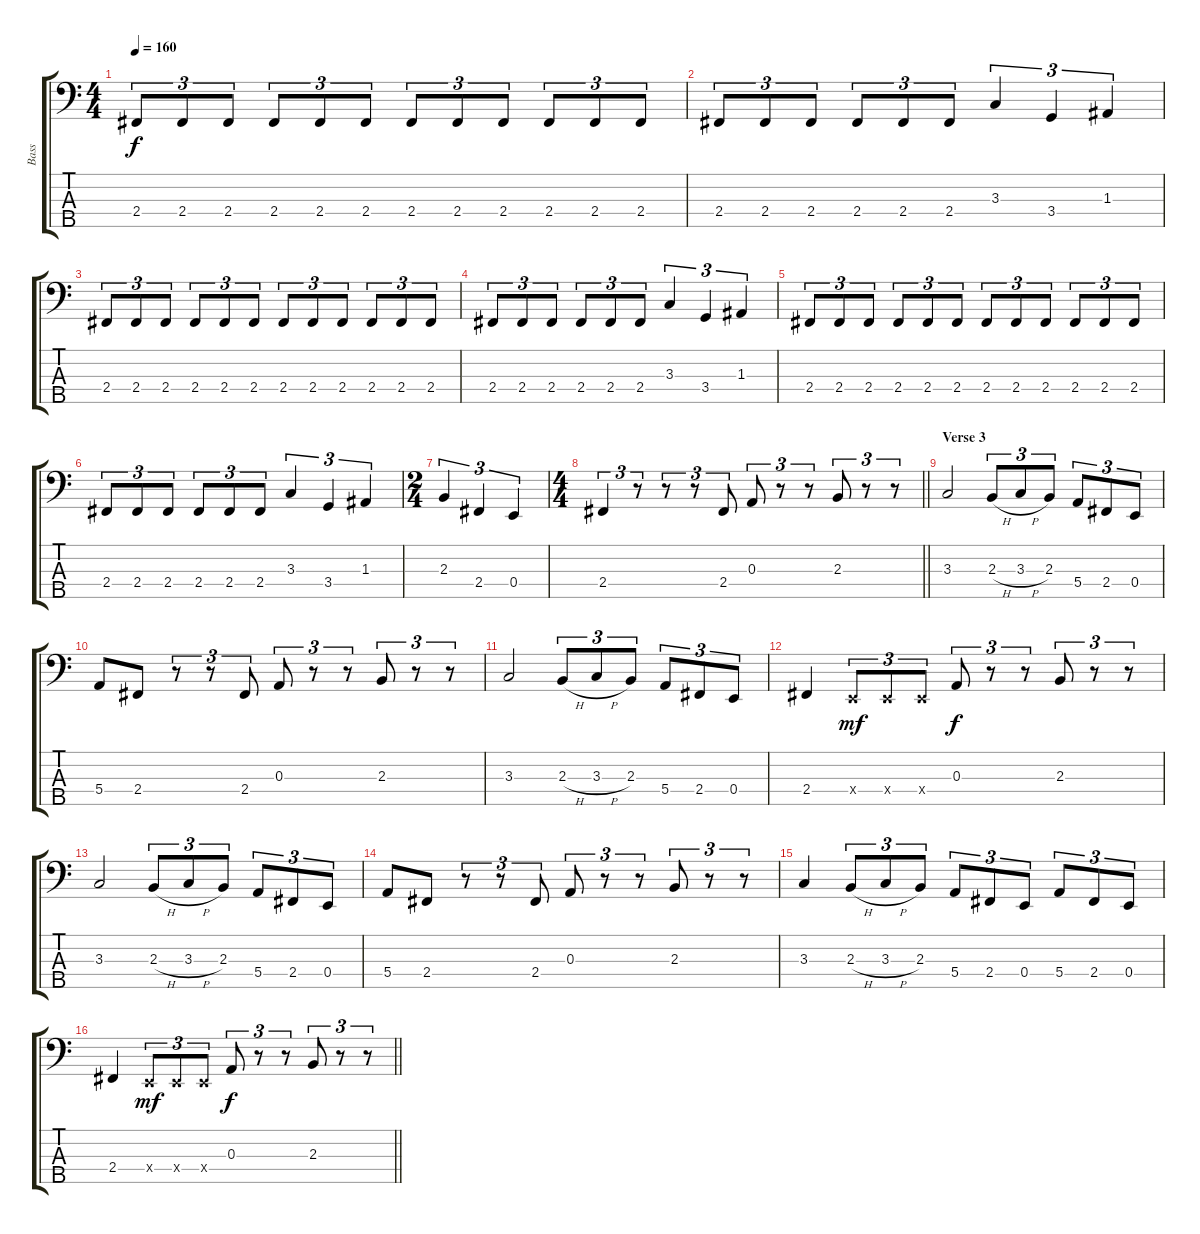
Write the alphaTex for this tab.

\track ("Bass" "Bass") {instrument electricbasspick}
\staff {score tabs}
\tuning (G2 D2 A1 E1 B0) {hide}
\ts (4 4)
\tempo 160
\clef f4
\ks c
2.4.8{tu (3 2) dy f} 2.4.8{tu (3 2)} 2.4.8{tu (3 2)} 2.4.8{tu (3 2)} 2.4.8{tu (3 2)} 2.4.8{tu (3 2)} 2.4.8{tu (3 2)} 2.4.8{tu (3 2)} 2.4.8{tu (3 2)} 2.4.8{tu (3 2)} 2.4.8{tu (3 2)} 2.4.8{tu (3 2)} |
2.4.8{tu (3 2)} 2.4.8{tu (3 2)} 2.4.8{tu (3 2)} 2.4.8{tu (3 2)} 2.4.8{tu (3 2)} 2.4.8{tu (3 2)} 3.3.4{tu (3 2)} 3.4.4{tu (3 2)} 1.3.4{tu (3 2)} |
2.4.8{tu (3 2)} 2.4.8{tu (3 2)} 2.4.8{tu (3 2)} 2.4.8{tu (3 2)} 2.4.8{tu (3 2)} 2.4.8{tu (3 2)} 2.4.8{tu (3 2)} 2.4.8{tu (3 2)} 2.4.8{tu (3 2)} 2.4.8{tu (3 2)} 2.4.8{tu (3 2)} 2.4.8{tu (3 2)} |
2.4.8{tu (3 2)} 2.4.8{tu (3 2)} 2.4.8{tu (3 2)} 2.4.8{tu (3 2)} 2.4.8{tu (3 2)} 2.4.8{tu (3 2)} 3.3.4{tu (3 2)} 3.4.4{tu (3 2)} 1.3.4{tu (3 2)} |
2.4.8{tu (3 2)} 2.4.8{tu (3 2)} 2.4.8{tu (3 2)} 2.4.8{tu (3 2)} 2.4.8{tu (3 2)} 2.4.8{tu (3 2)} 2.4.8{tu (3 2)} 2.4.8{tu (3 2)} 2.4.8{tu (3 2)} 2.4.8{tu (3 2)} 2.4.8{tu (3 2)} 2.4.8{tu (3 2)} |
2.4.8{tu (3 2)} 2.4.8{tu (3 2)} 2.4.8{tu (3 2)} 2.4.8{tu (3 2)} 2.4.8{tu (3 2)} 2.4.8{tu (3 2)} 3.3.4{tu (3 2)} 3.4.4{tu (3 2)} 1.3.4{tu (3 2)} |
\ts (2 4)
2.3.4{tu (3 2)} 2.4.4{tu (3 2)} 0.4.4{tu (3 2)} |
\ts (4 4)
\barLineRight lightlight
2.4.4{tu (3 2)} r.8{tu (3 2)} r.8{tu (3 2)} r.8{tu (3 2)} 2.4.8{tu (3 2)} 0.3.8{tu (3 2)} r.8{tu (3 2)} r.8{tu (3 2)} 2.3.8{tu (3 2)} r.8{tu (3 2)} r.8{tu (3 2)} |
\section ("" "Verse 3")
3.3.2 2.3{h}.8{tu (3 2)} 3.3{h}.8{tu (3 2)} 2.3.8{tu (3 2)} 5.4.8{tu (3 2)} 2.4.8{tu (3 2)} 0.4.8{tu (3 2)} |
5.4.8 2.4.8 r.8{tu (3 2)} r.8{tu (3 2)} 2.4.8{tu (3 2)} 0.3.8{tu (3 2)} r.8{tu (3 2)} r.8{tu (3 2)} 2.3.8{tu (3 2)} r.8{tu (3 2)} r.8{tu (3 2)} |
3.3.2 2.3{h}.8{tu (3 2)} 3.3{h}.8{tu (3 2)} 2.3.8{tu (3 2)} 5.4.8{tu (3 2)} 2.4.8{tu (3 2)} 0.4.8{tu (3 2)} |
2.4.4 0.4{x}.8{tu (3 2) dy mf} 0.4{x}.8{tu (3 2)} 0.4{x}.8{tu (3 2)} 0.3.8{tu (3 2) dy f} r.8{tu (3 2)} r.8{tu (3 2)} 2.3.8{tu (3 2)} r.8{tu (3 2)} r.8{tu (3 2)} |
3.3.2 2.3{h}.8{tu (3 2)} 3.3{h}.8{tu (3 2)} 2.3.8{tu (3 2)} 5.4.8{tu (3 2)} 2.4.8{tu (3 2)} 0.4.8{tu (3 2)} |
5.4.8 2.4.8 r.8{tu (3 2)} r.8{tu (3 2)} 2.4.8{tu (3 2)} 0.3.8{tu (3 2)} r.8{tu (3 2)} r.8{tu (3 2)} 2.3.8{tu (3 2)} r.8{tu (3 2)} r.8{tu (3 2)} |
3.3.4 2.3{h}.8{tu (3 2)} 3.3{h}.8{tu (3 2)} 2.3.8{tu (3 2)} 5.4.8{tu (3 2)} 2.4.8{tu (3 2)} 0.4.8{tu (3 2)} 5.4.8{tu (3 2)} 2.4.8{tu (3 2)} 0.4.8{tu (3 2)} |
\barLineRight lightlight
2.4.4 0.4{x}.8{tu (3 2) dy mf} 0.4{x}.8{tu (3 2)} 0.4{x}.8{tu (3 2)} 0.3.8{tu (3 2) dy f} r.8{tu (3 2)} r.8{tu (3 2)} 2.3.8{tu (3 2)} r.8{tu (3 2)} r.8{tu (3 2)}
